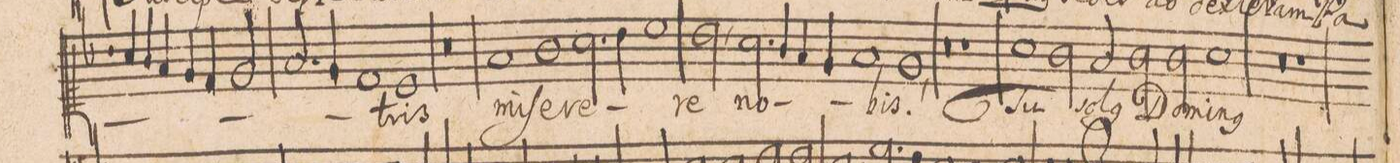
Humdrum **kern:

**kern	**text
*I"[CANTVS.]	*
*clefC1	*
*k[b-]	*
*met(C|)	*
*M2/1	*
4b-\]	.
4a/	.
4g/	.
4f/	.
4e/	.
4d/	.
2e/	.
=94-	=94-
2.f/	.
4e/	.
1d/	.
=95-	=95-
1c/	-tris
0r	.
=96-	=96-
1f/	mi-
=97-	=97-
1g\	-ſe-
2.a\	-re-
4b-\	.
=98-	=98-
1cc\	.
2b-,\	-re
2.a\	no-
=99-	=99-
4g/	.
4f/	.
4e/	.
1f/	.
=100-	=100-
1e/,	-bis.
0r	.
=101-	=101-
1r	.
=102-	=102-
1a\	Tu
2g\	so-
2f/	-l(us)
=103-	=103-
2g\	Do-
2g\	-mi-
1a\	-n(us)
=104-	=104-
0r	.
=105-	=105-
1r	.
*-	*-
